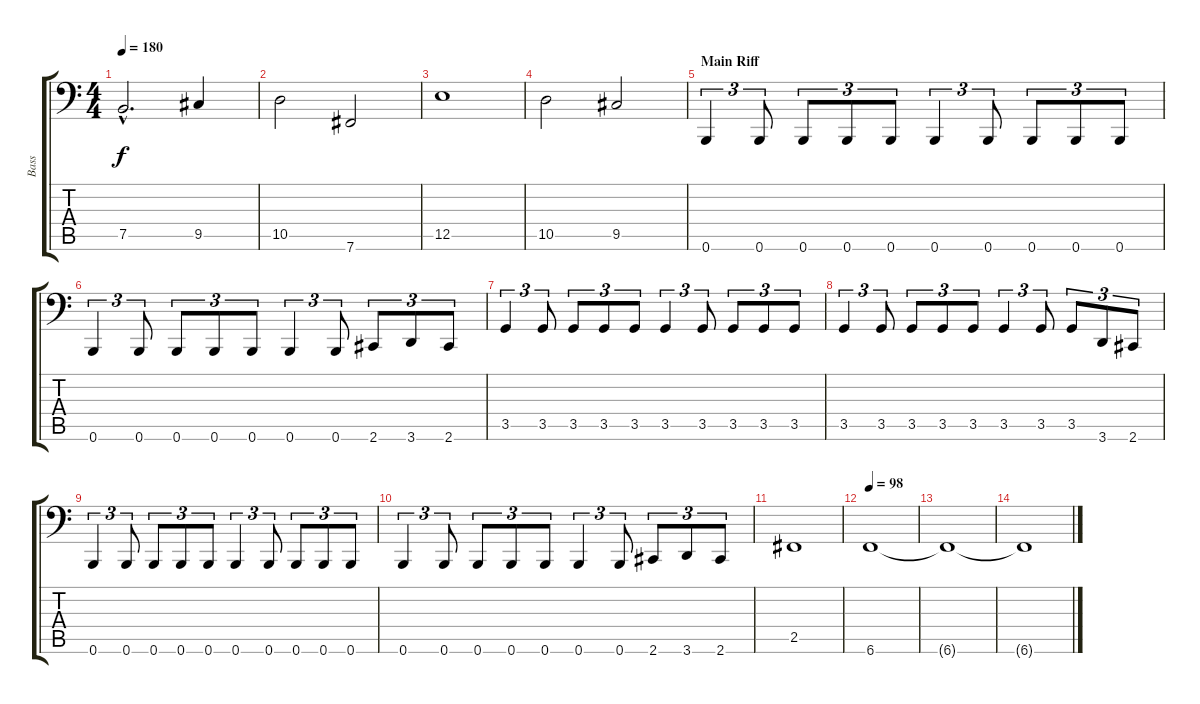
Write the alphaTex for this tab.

\track ("Bass" "Bass") {instrument electricbasspick}
\staff {score tabs}
\tuning (B2 Gb2 D2 A1 E1 B0) {hide}
\ts (4 4)
\tempo 180
\clef f4
\ks c
7.5{hac}.2{d dy f} 9.5.4 |
10.5.2 7.6.2 |
12.5.1 |
10.5.2 9.5.2 |
\section ("" "Main Riff")
0.6.4{tu (3 2)} 0.6.8{tu (3 2)} 0.6.8{tu (3 2)} 0.6.8{tu (3 2)} 0.6.8{tu (3 2)} 0.6.4{tu (3 2)} 0.6.8{tu (3 2)} 0.6.8{tu (3 2)} 0.6.8{tu (3 2)} 0.6.8{tu (3 2)} |
0.6.4{tu (3 2)} 0.6.8{tu (3 2)} 0.6.8{tu (3 2)} 0.6.8{tu (3 2)} 0.6.8{tu (3 2)} 0.6.4{tu (3 2)} 0.6.8{tu (3 2)} 2.6.8{tu (3 2)} 3.6.8{tu (3 2)} 2.6.8{tu (3 2)} |
3.5.4{tu (3 2)} 3.5.8{tu (3 2)} 3.5.8{tu (3 2)} 3.5.8{tu (3 2)} 3.5.8{tu (3 2)} 3.5.4{tu (3 2)} 3.5.8{tu (3 2)} 3.5.8{tu (3 2)} 3.5.8{tu (3 2)} 3.5.8{tu (3 2)} |
3.5.4{tu (3 2)} 3.5.8{tu (3 2)} 3.5.8{tu (3 2)} 3.5.8{tu (3 2)} 3.5.8{tu (3 2)} 3.5.4{tu (3 2)} 3.5.8{tu (3 2)} 3.5.8{tu (3 2)} 3.6.8{tu (3 2)} 2.6.8{tu (3 2)} |
0.6.4{tu (3 2)} 0.6.8{tu (3 2)} 0.6.8{tu (3 2)} 0.6.8{tu (3 2)} 0.6.8{tu (3 2)} 0.6.4{tu (3 2)} 0.6.8{tu (3 2)} 0.6.8{tu (3 2)} 0.6.8{tu (3 2)} 0.6.8{tu (3 2)} |
0.6.4{tu (3 2)} 0.6.8{tu (3 2)} 0.6.8{tu (3 2)} 0.6.8{tu (3 2)} 0.6.8{tu (3 2)} 0.6.4{tu (3 2)} 0.6.8{tu (3 2)} 2.6.8{tu (3 2)} 3.6.8{tu (3 2)} 2.6.8{tu (3 2)} |
2.5.1 |
\tempo 98
6.6.1 |
6.6{t}.1 |
6.6{t}.1
